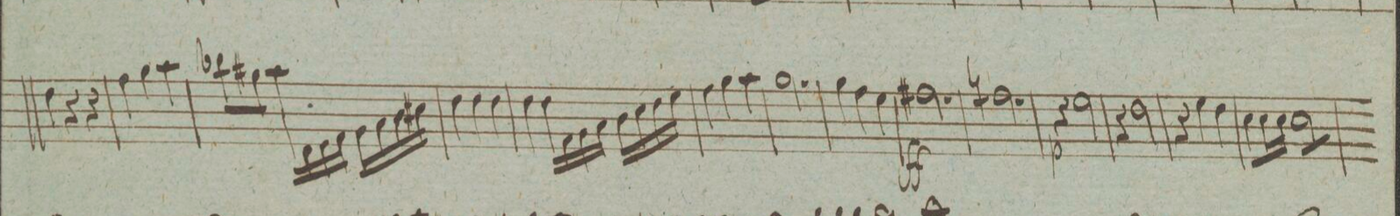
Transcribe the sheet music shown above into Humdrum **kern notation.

**kern	**dynam
*I"Clarinetto 1mo in C:	*
*clefG2	*
*k[]	*
*M3/4	*
4dd\	.
4r	.
4r	.
=72	=72
4ff\	.
4gg\	.
4aa\	.
=73	=73
8bb-X\L	.
8gg#X\J	.
16aa\LL	.
16d\	.
16e\	.
16f\JJ	.
16g\LL	.
16a\	.
16b\	.
16cc#X\JJ	.
=74	=74
4dd\	.
4dd\	.
4dd\	.
=75	=75
4dd\	.
16dd\LL	.
16f\	.
16g\	.
16a\JJ	.
16b\LL	.
16cc\	.
16dd\	.
16ee\JJ	.
=76	=76
4ff\	.
4gg\	.
4aa\	.
=77	=77
2.gg\	.
=78	=78
4gg\	.
4ff\	.
4ee\	.
=79	=79
2.ff#X\	ff
=80	=80
2.ffn\	.
=81	=81
4r	p
2ee\	.
=82	=82
4r	.
2dd\	.
=83	=83
4r	.
4ee\	.
4dd\	.
=84	=84
8cc\L	.
16cc\L	.
16cc\JJ	.
*tremolo	*
8cc\L	.
8cc\	.
8cc\	.
8cc\J	.
*Xtremolo	*
=85	=85
*-	*-
